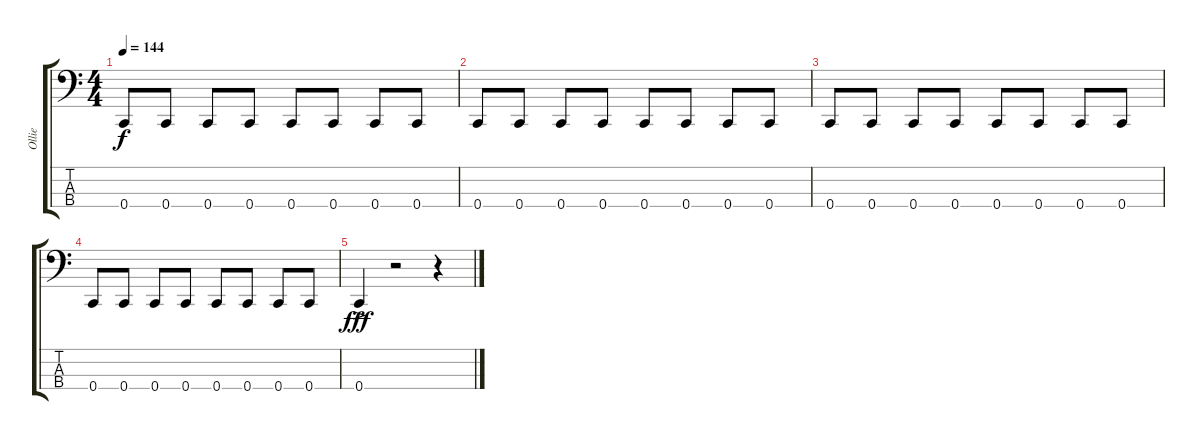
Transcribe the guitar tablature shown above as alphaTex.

\track ("Ollie" "Ollie") {instrument electricbassfinger}
\staff {score tabs}
\tuning (F2 C2 G1 C1) {hide}
\ts (4 4)
\tempo 144
\clef f4
\ks c
0.4.8{dy f} 0.4.8 0.4.8 0.4.8 0.4.8 0.4.8 0.4.8 0.4.8 |
0.4.8 0.4.8 0.4.8 0.4.8 0.4.8 0.4.8 0.4.8 0.4.8 |
0.4.8 0.4.8 0.4.8 0.4.8 0.4.8 0.4.8 0.4.8 0.4.8 |
0.4.8 0.4.8 0.4.8 0.4.8 0.4.8 0.4.8 0.4.8 0.4.8 |
0.4{ac}.4{dy fff} r.2 r.4
